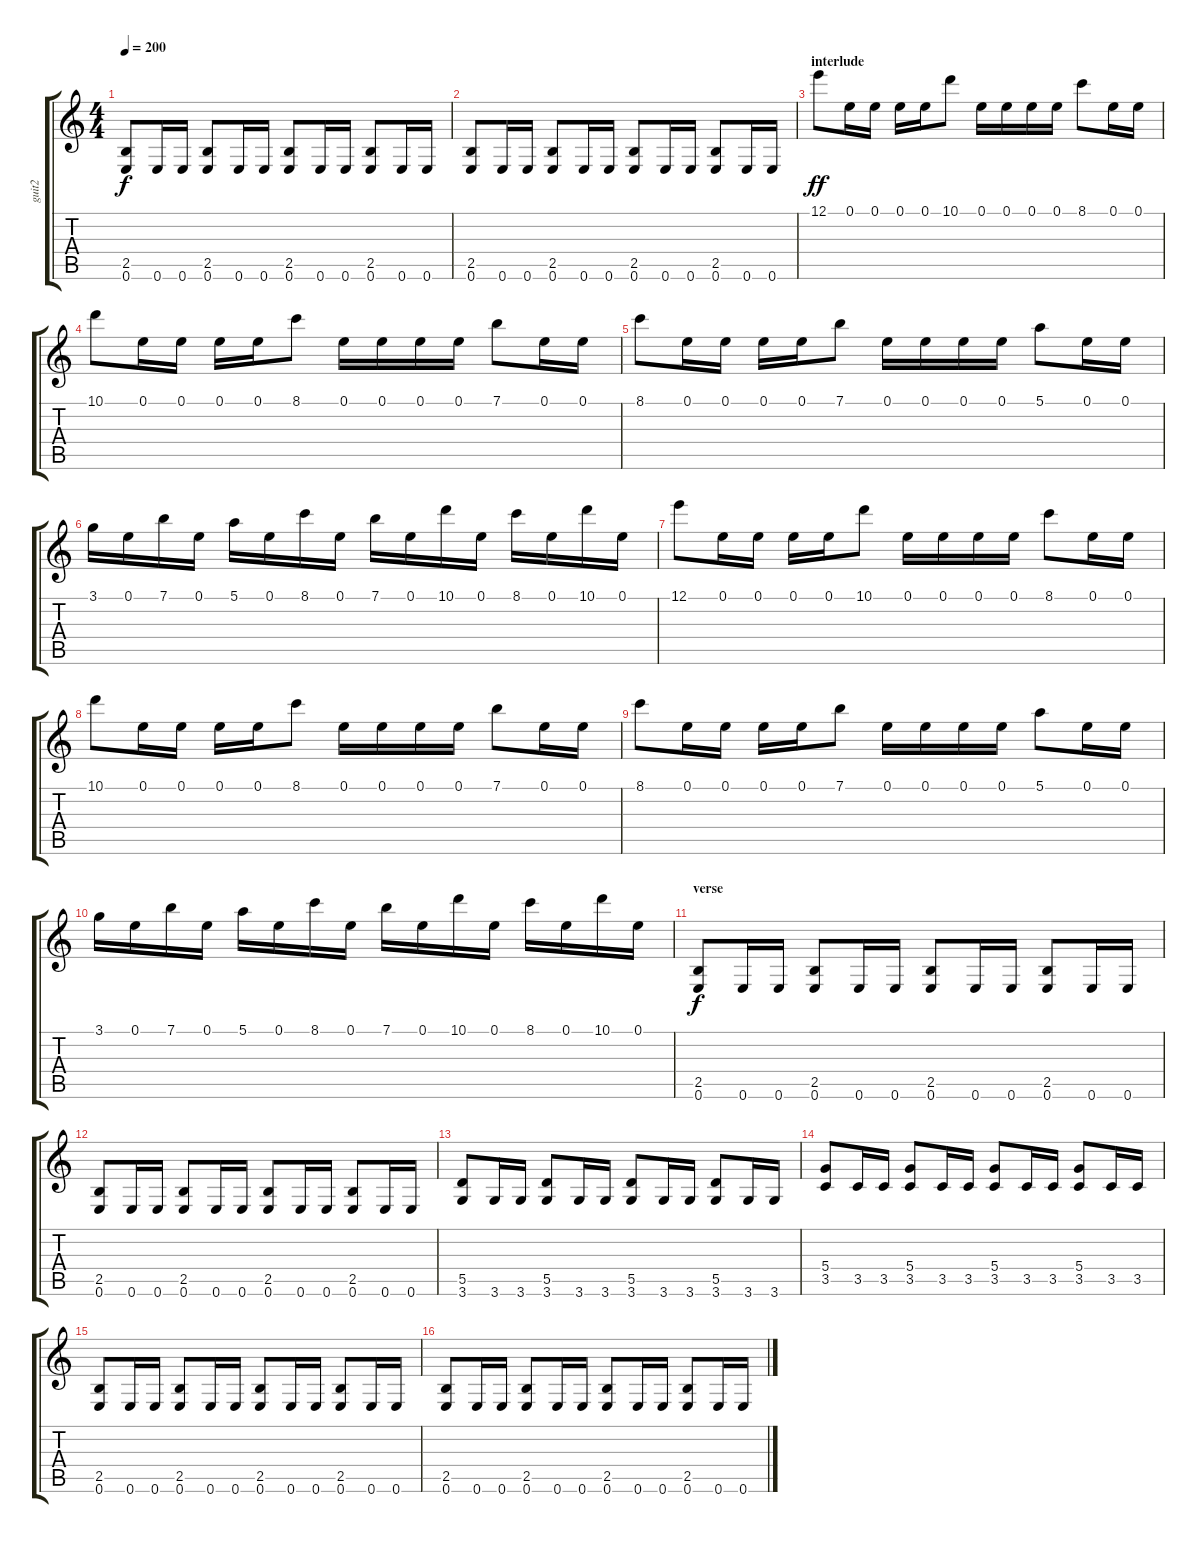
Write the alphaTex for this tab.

\track ("guit2" "guit2") {instrument distortionguitar}
\staff {score tabs}
\tuning (E4 B3 G3 D3 A2 E2) {hide}
\ts (4 4)
\tempo 200
\clef g2
\ks c
(2.5 0.6).8{dy f} 0.6.16 0.6.16 (2.5 0.6).8 0.6.16 0.6.16 (2.5 0.6).8 0.6.16 0.6.16 (2.5 0.6).8 0.6.16 0.6.16 |
(2.5 0.6).8 0.6.16 0.6.16 (2.5 0.6).8 0.6.16 0.6.16 (2.5 0.6).8 0.6.16 0.6.16 (2.5 0.6).8 0.6.16 0.6.16 |
\section ("" "interlude")
12.1.8{dy ff} 0.1.16 0.1.16 0.1.16 0.1.16 10.1.8 0.1.16 0.1.16 0.1.16 0.1.16 8.1.8 0.1.16 0.1.16 |
10.1.8 0.1.16 0.1.16 0.1.16 0.1.16 8.1.8 0.1.16 0.1.16 0.1.16 0.1.16 7.1.8 0.1.16 0.1.16 |
8.1.8 0.1.16 0.1.16 0.1.16 0.1.16 7.1.8 0.1.16 0.1.16 0.1.16 0.1.16 5.1.8 0.1.16 0.1.16 |
3.1.16 0.1.16 7.1.16 0.1.16 5.1.16 0.1.16 8.1.16 0.1.16 7.1.16 0.1.16 10.1.16 0.1.16 8.1.16 0.1.16 10.1.16 0.1.16 |
12.1.8 0.1.16 0.1.16 0.1.16 0.1.16 10.1.8 0.1.16 0.1.16 0.1.16 0.1.16 8.1.8 0.1.16 0.1.16 |
10.1.8 0.1.16 0.1.16 0.1.16 0.1.16 8.1.8 0.1.16 0.1.16 0.1.16 0.1.16 7.1.8 0.1.16 0.1.16 |
8.1.8 0.1.16 0.1.16 0.1.16 0.1.16 7.1.8 0.1.16 0.1.16 0.1.16 0.1.16 5.1.8 0.1.16 0.1.16 |
3.1.16 0.1.16 7.1.16 0.1.16 5.1.16 0.1.16 8.1.16 0.1.16 7.1.16 0.1.16 10.1.16 0.1.16 8.1.16 0.1.16 10.1.16 0.1.16 |
\section ("" "verse")
(2.5 0.6).8{dy f} 0.6.16 0.6.16 (2.5 0.6).8 0.6.16 0.6.16 (2.5 0.6).8 0.6.16 0.6.16 (2.5 0.6).8 0.6.16 0.6.16 |
(2.5 0.6).8 0.6.16 0.6.16 (2.5 0.6).8 0.6.16 0.6.16 (2.5 0.6).8 0.6.16 0.6.16 (2.5 0.6).8 0.6.16 0.6.16 |
(5.5 3.6).8 3.6.16 3.6.16 (5.5 3.6).8 3.6.16 3.6.16 (5.5 3.6).8 3.6.16 3.6.16 (5.5 3.6).8 3.6.16 3.6.16 |
(5.4 3.5).8 3.5.16 3.5.16 (5.4 3.5).8 3.5.16 3.5.16 (5.4 3.5).8 3.5.16 3.5.16 (5.4 3.5).8 3.5.16 3.5.16 |
(2.5 0.6).8 0.6.16 0.6.16 (2.5 0.6).8 0.6.16 0.6.16 (2.5 0.6).8 0.6.16 0.6.16 (2.5 0.6).8 0.6.16 0.6.16 |
(2.5 0.6).8 0.6.16 0.6.16 (2.5 0.6).8 0.6.16 0.6.16 (2.5 0.6).8 0.6.16 0.6.16 (2.5 0.6).8 0.6.16 0.6.16
